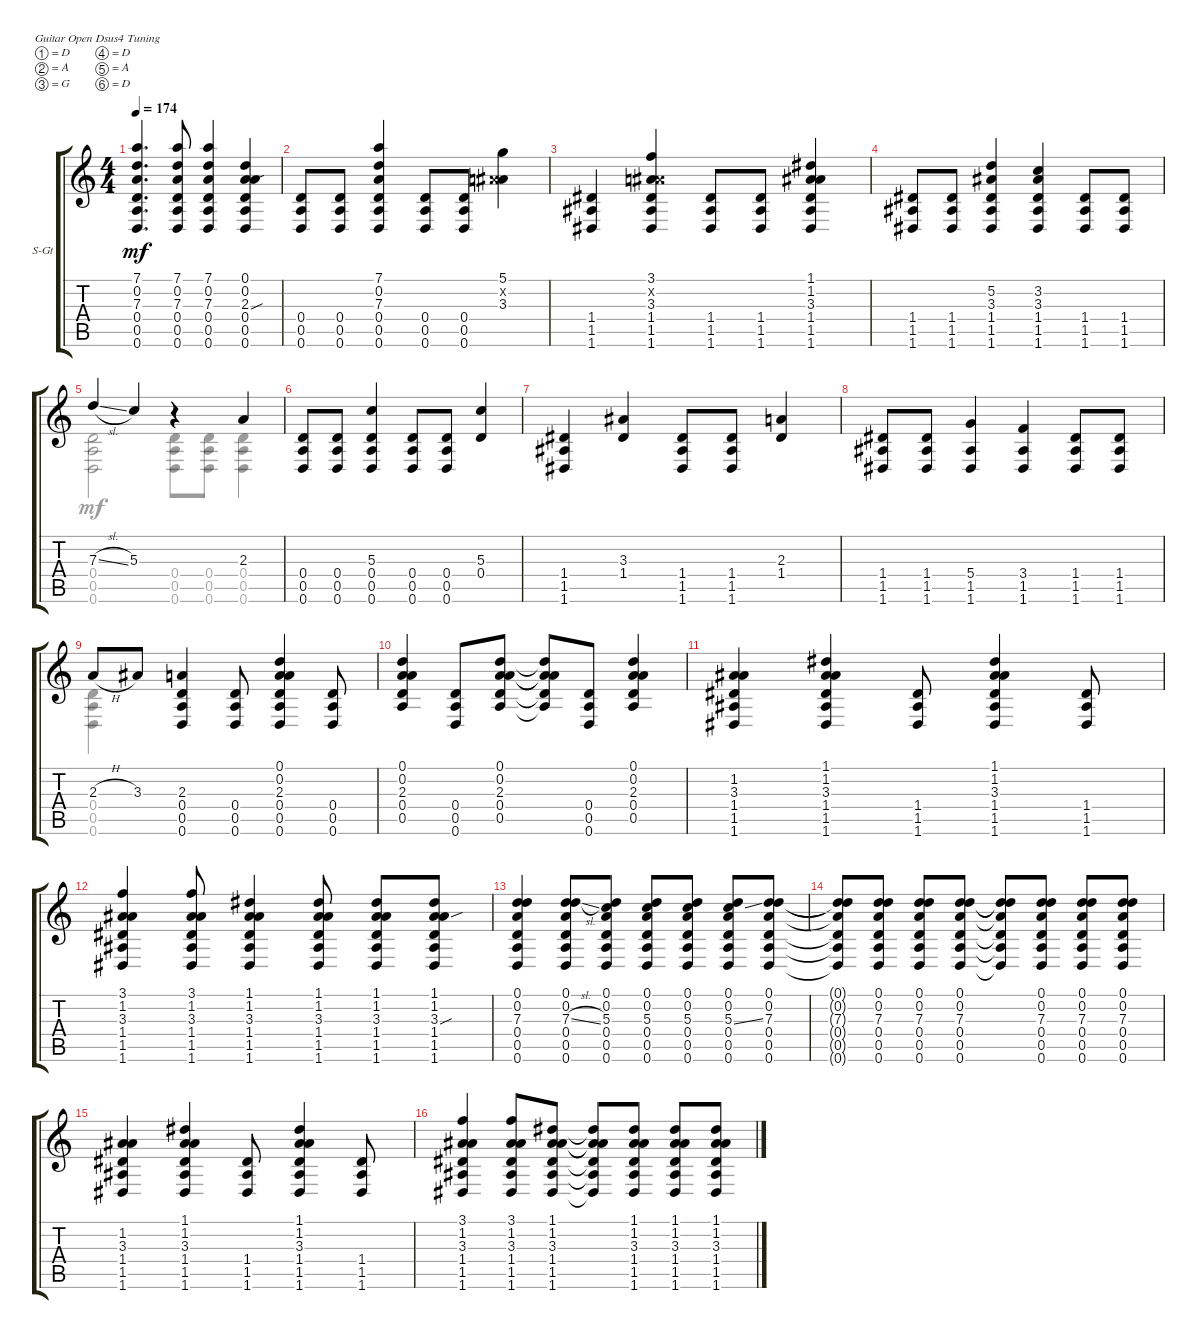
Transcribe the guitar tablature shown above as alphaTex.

\defaultSystemsLayout 4
\bracketExtendMode groupsimilarinstruments
\firstSystemTrackNameOrientation horizontal
\otherSystemsTrackNameOrientation horizontal
\track ("Steel Guitar" "S-Gt") {instrument acousticguitarsteel}
\staff {score tabs}
\tuning (D4 A3 G3 D3 A2 D2)
\voice
\ts (4 4)
\tempo 174
\clef g2
\ks c
(0.6 0.5 0.4 7.3 0.2 7.1).4{d dy mf} (0.6 0.4 0.5 7.3 0.2 7.1).8 (0.6 0.5 0.4 7.1 0.2 7.3).4 (0.6 0.5 0.4 2.3{sou} 0.2 0.1).4 |
(0.6 0.4 0.5).8 (0.4 0.5 0.6).8 (0.6 0.5 0.4 7.3 7.1 0.2).4 (0.4 0.5 0.6).8 (0.6 0.5 0.4).8 (3.3 0.2{x} 5.1).4 |
(1.6 1.5 1.4).4 (3.3 0.2{x} 3.1 1.6 1.5 1.4).4 (1.6 1.5 1.4).8 (1.4 1.5 1.6).8 (3.3 1.2 1.1 1.4 1.5 1.6).4 |
(1.6 1.5 1.4).8 (1.6 1.5 1.4).8 (1.6 1.5 1.4 3.3 5.2).4 (3.3 3.2 1.4 1.5 1.6).4 (1.6 1.5 1.4).8 (1.4 1.5 1.6).8 |
7.3{sl}.4 5.3.4 r.4 2.3.4 |
(0.4 0.5 0.6).8 (0.6 0.5 0.4).8 (5.3 0.4 0.5 0.6).4 (0.6 0.5 0.4).8 (0.4 0.5 0.6).8 (0.4 5.3).4 |
(1.6 1.5 1.4).4 (1.4 3.3).4 (1.6 1.5 1.4).8 (1.4 1.5 1.6).8 (1.4 2.3).4 |
(1.6 1.5 1.4).8 (1.4 1.5 1.6).8 (1.6 1.5 5.4).4 (3.4 1.5 1.6).4 (1.6 1.5 1.4).8 (1.4 1.5 1.6).8 |
2.3{h}.8 3.3.8 (0.6 0.5 0.4 2.3).4 (0.6 0.5 0.4).8 (2.3 0.2 0.1 0.5 0.4 0.6).4 (0.6 0.5 0.4).8 |
(2.3 0.2 0.1 0.4 0.5).4 (0.6 0.5 0.4).8 (2.3 0.2 0.1 0.5 0.4).8 (0.1{t} 0.2{t} 2.3{t} 0.4{t} 0.5{t}).8 (0.6 0.5 0.4).8 (2.3 0.2 0.1 0.4 0.5).4 |
(1.6 1.5 1.4 3.3 1.2).4 (1.6 1.5 1.4 3.3 1.2 1.1).4 (1.6 1.5 1.4).8 (1.6 1.5 1.4 3.3 1.2 1.1).4 (1.6 1.5 1.4).8 |
(1.6 1.5 1.4 3.3 1.2 3.1).4 (3.1 1.2 3.3 1.4 1.5 1.6).8 (1.6 1.5 1.4 3.3 1.2 1.1).4 (1.1 1.2 3.3 1.4 1.5 1.6).8 (1.6 1.5 1.4 3.3 1.2 1.1).8 (1.1 1.2 3.3{sou} 1.4 1.5 1.6).8 |
(0.6 0.5 0.4 7.3 0.2 0.1).4 (0.1 0.2 7.3{sl} 0.4 0.5 0.6).8 (0.6 0.5 0.4 5.3 0.2 0.1).8 (0.1 0.2 5.3 0.4 0.5 0.6).8 (0.6 0.5 0.4 5.3 0.2 0.1).8 (0.1 0.2 5.3{ss} 0.4 0.5 0.6).8 (0.1 0.2 7.3 0.6 0.5 0.4).8 |
(0.1{t} 0.2{t} 7.3{t} 0.4{t} 0.5{t} 0.6{t}).8 (0.1 0.2 7.3 0.4 0.5 0.6).8 (0.1 7.3 0.2 0.6 0.5 0.4).8 (0.1 7.3 0.2 0.6 0.5 0.4).8 (0.1{t} 7.3{t} 0.2{t} 0.4{t} 0.5{t} 0.6{t}).8 (0.1 7.3 0.2 0.6 0.5 0.4).8 (0.1 7.3 0.2 0.4 0.5 0.6).8 (0.1 7.3 0.2 0.4 0.5 0.6).8 |
(1.6 1.5 1.4 3.3 1.2).4 (1.6 1.5 1.4 3.3 1.2 1.1).4 (1.6 1.5 1.4).8 (1.6 1.5 1.4 3.3 1.2 1.1).4 (1.6 1.5 1.4).8 |
(1.6 1.5 1.4 3.3 1.2 3.1).4 (3.1 1.2 3.3 1.4 1.5 1.6).8 (1.6 1.5 1.4 3.3 1.2 1.1).8 (1.6{t} 1.5{t} 1.4{t} 3.3{t} 1.2{t} 1.1{t}).8 (1.1 1.2 3.3 1.4 1.5 1.6).8 (1.6 1.5 1.4 3.3 1.2 1.1).8 (1.1 1.2 3.3 1.4 1.5 1.6).8
\voice
\clef g2
\ottava regular
\simile none
\ks c
|
|
|
|
(0.6 0.5 0.4).2 (0.6 0.5 0.4).8 (0.4 0.5 0.6).8 (0.6 0.5 0.4).4 |
|
|
|
(0.4 0.5 0.6).4 |
|
|
|
|
|
|
